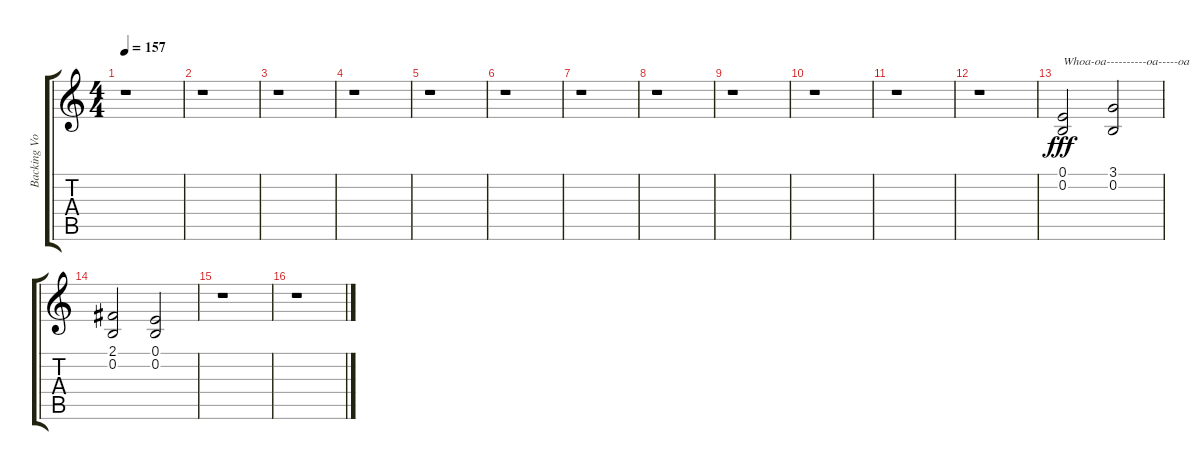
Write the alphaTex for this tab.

\track ("Backing Vocals" "Backing Vo") {instrument tenorsax}
\staff {score tabs}
\tuning (E4 B3 G3 D3 A2 E2) {hide}
\ts (4 4)
\tempo 157
\clef g2
\ks c
r.1{dy fff instrument tenorsax} |
r.1 |
r.1 |
r.1 |
r.1 |
r.1 |
r.1 |
r.1 |
r.1 |
r.1 |
r.1 |
r.1 |
(0.1 0.2).2{txt "Whoa-oa----------oa-----oa"} (3.1 0.2).2 |
(2.1 0.2).2 (0.1 0.2).2 |
r.1 |
r.1
